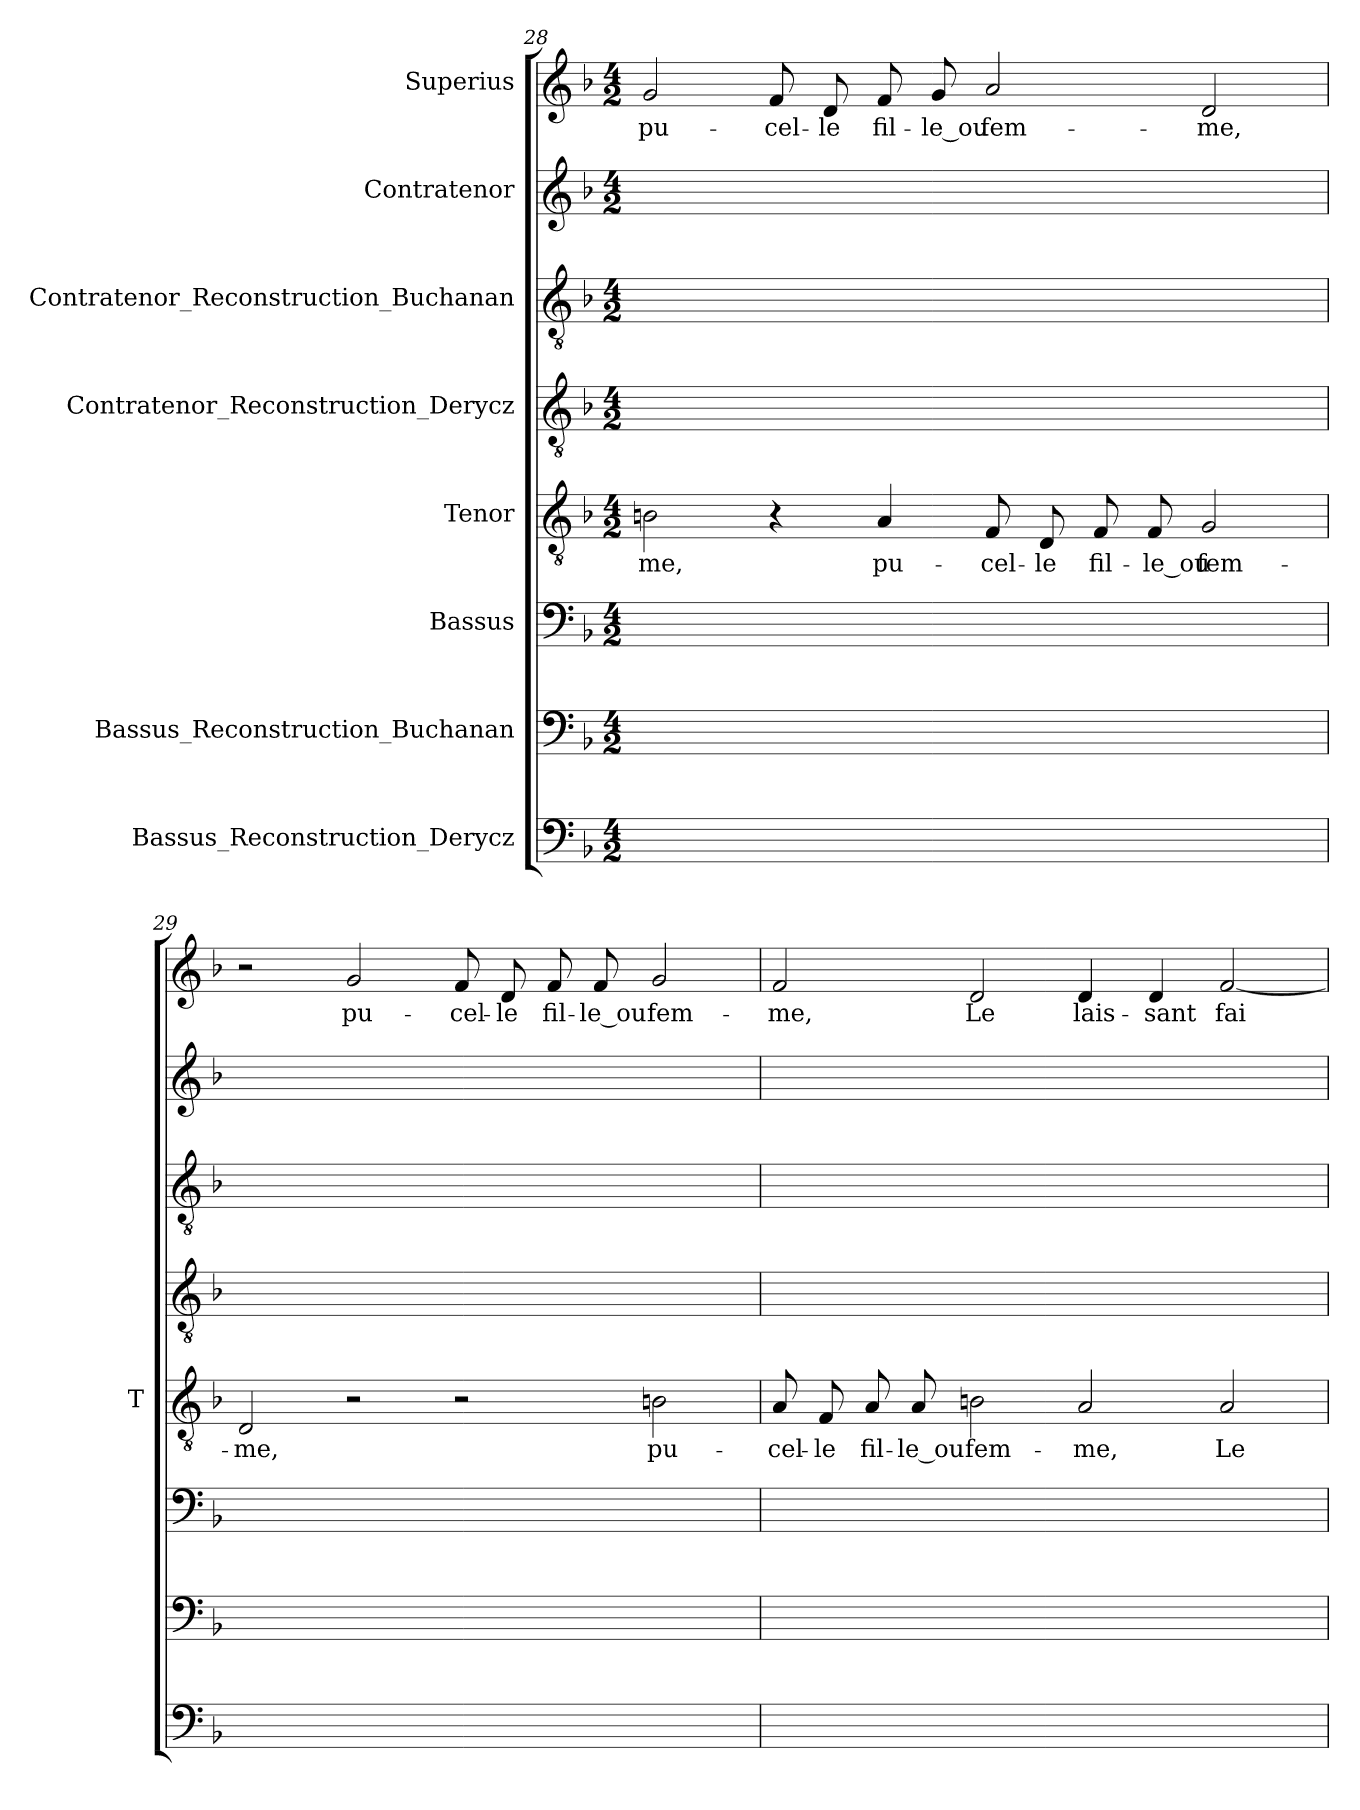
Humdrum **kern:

**kern	**kern	**kern	**kern	**text	**kern	**kern	**kern	**kern	**text
*part8	*part7	*part6	*part5	*part5	*part4	*part3	*part2	*part1	*part1
*staff8	*staff7	*staff6	*staff5	*staff5	*staff4	*staff3	*staff2	*staff1	*staff1
*I"Bassus_Reconstruction_Derycz	*I"Bassus_Reconstruction_Buchanan	*I"Bassus	*I"Tenor	*	*I"Contratenor_Reconstruction_Derycz	*I"Contratenor_Reconstruction_Buchanan	*I"Contratenor	*I"Superius	*
*	*	*	*I'T	*	*	*	*	*	*
*clefF4	*clefF4	*clefF4	*clefGv2	*	*clefGv2	*clefGv2	*clefG2	*clefG2	*
*k[b-]	*k[b-]	*k[b-]	*k[b-]	*	*k[b-]	*k[b-]	*k[b-]	*k[b-]	*
*M4/2	*M4/2	*M4/2	*M4/2	*	*M4/2	*M4/2	*M4/2	*M4/2	*
=28	=28	=28	=28	=28	=28	=28	=28	=28	=28
0ryy	0ryy	0ryy	2B	-me,	0ryy	0ryy	0ryy	2g	pu-
.	.	.	4r	.	.	.	.	8f	cel-
.	.	.	.	.	.	.	.	8d	-le
.	.	.	4A	pu-	.	.	.	8f	fil-
.	.	.	.	.	.	.	.	8g	le_ou-
.	.	.	8F	cel-	.	.	.	2a	fem-
.	.	.	8D	-le	.	.	.	.	.
.	.	.	8F	fil-	.	.	.	.	.
.	.	.	8F	-le_ou	.	.	.	.	.
.	.	.	2G	fem-	.	.	.	2d	-me,
=29	=29	=29	=29	=29	=29	=29	=29	=29	=29
0ryy	0ryy	0ryy	2D	-me,	0ryy	0ryy	0ryy	2r	.
.	.	.	2r	.	.	.	.	2g	pu-
.	.	.	2r	.	.	.	.	8f	cel-
.	.	.	.	.	.	.	.	8d	-le
.	.	.	.	.	.	.	.	8f	fil-
.	.	.	.	.	.	.	.	8f	-le_ou
.	.	.	2B	pu-	.	.	.	2g	fem-
=30	=30	=30	=30	=30	=30	=30	=30	=30	=30
0ryy	0ryy	0ryy	8A	cel-	0ryy	0ryy	0ryy	2f	-me,
.	.	.	8F	-le	.	.	.	.	.
.	.	.	8A	fil-	.	.	.	.	.
.	.	.	8A	-le_ou	.	.	.	.	.
.	.	.	2B	fem-	.	.	.	2d	-Le
.	.	.	2A	-me,	.	.	.	4d	lais-
.	.	.	.	.	.	.	.	4d	-sant
.	.	.	2A	-Le	.	.	.	[2f	fai-
=	=	=	=	=	=	=	=	=	=
*-	*-	*-	*-	*-	*-	*-	*-	*-	*-
